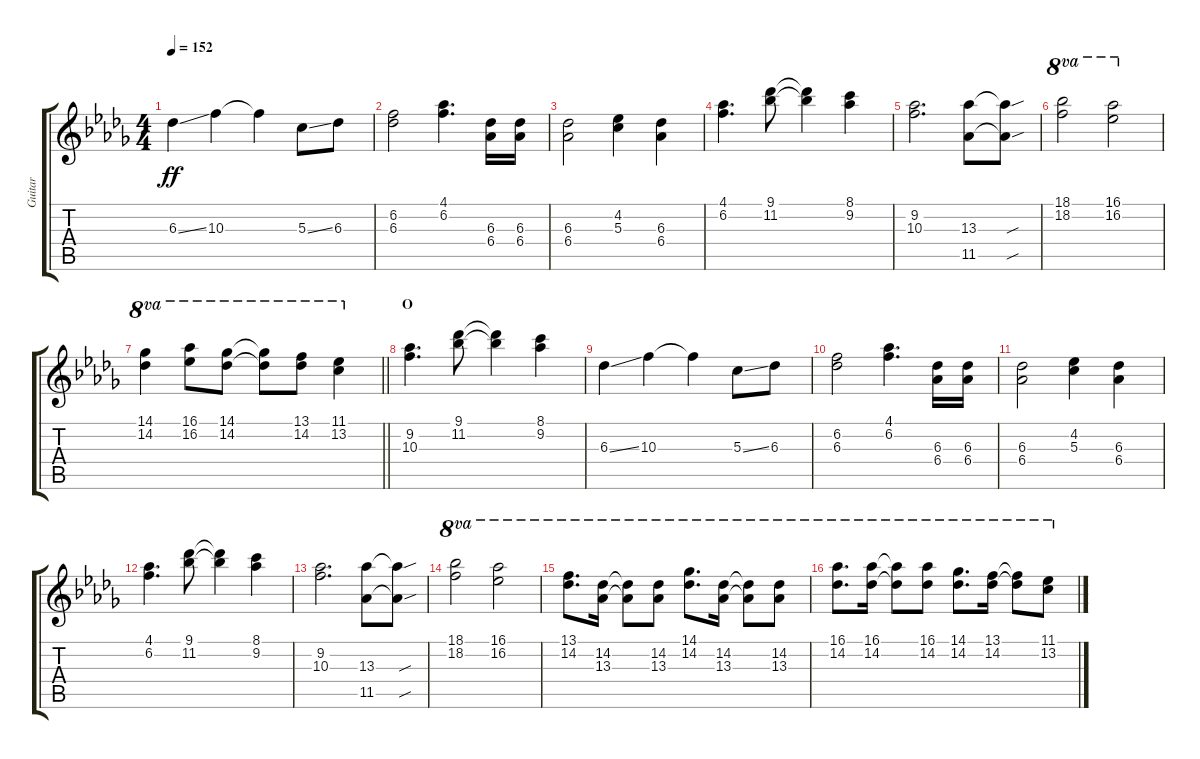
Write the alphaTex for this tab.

\track ("Guitar" "Guitar") {instrument distortionguitar}
\staff {score tabs}
\tuning (E4 B3 G3 D3 A2 E2) {hide}
\ts (4 4)
\tempo 152
\clef g2
\ks db
6.3{ss}.4{dy ff} 10.3.4 10.3{t}.4 5.3{ss}.8 6.3.8 |
(6.2 6.3).2 (4.1 6.2).4{d} (6.3 6.4).16 (6.3 6.4).16 |
(6.3 6.4).2 (4.2 5.3).4 (6.3 6.4).4 |
(4.1 6.2).4{d} (9.1 11.2).8 (9.1{t} 11.2{t}).4 (8.1 9.2).4 |
(9.2 10.3).2{d} (13.3 11.5).8 (13.3{sou t} 11.5{sou t}).8 |
(18.1 18.2).2{ot 8va} (16.1 16.2).2{ot 8va} |
\barLineRight lightlight
(14.1 14.2).4{ot 8va} (16.1 16.2).8{ot 8va} (14.1 14.2).8{ot 8va} (14.1{t} 14.2{t}).8{ot 8va} (13.1 14.2).8{ot 8va} (11.1 13.2).4{ot 8va} |
\section ("" "O")
(9.2 10.3).4{d} (9.1 11.2).8 (9.1{t} 11.2{t}).4 (8.1 9.2).4 |
6.3{ss}.4 10.3.4 10.3{t}.4 5.3{ss}.8 6.3.8 |
(6.2 6.3).2 (4.1 6.2).4{d} (6.3 6.4).16 (6.3 6.4).16 |
(6.3 6.4).2 (4.2 5.3).4 (6.3 6.4).4 |
(4.1 6.2).4{d} (9.1 11.2).8 (9.1{t} 11.2{t}).4 (8.1 9.2).4 |
(9.2 10.3).2{d} (13.3 11.5).8 (13.3{sou t} 11.5{sou t}).8 |
(18.1 18.2).2{ot 8va} (16.1 16.2).2{ot 8va} |
(13.1 14.2).8{d ot 8va} (14.2 13.3).16{ot 8va} (14.2{t} 13.3{t}).8{ot 8va} (14.2 13.3).8{ot 8va} (14.1 14.2).8{d ot 8va} (14.2 13.3).16{ot 8va} (14.2{t} 13.3{t}).8{ot 8va} (14.2 13.3).8{ot 8va} |
(16.1 14.2).8{d ot 8va} (16.1 14.2).16{ot 8va} (16.1{t} 14.2{t}).8{ot 8va} (16.1 14.2).8{ot 8va} (14.1 14.2).8{d ot 8va} (13.1 14.2).16{ot 8va} (13.1{t} 14.2{t}).8{ot 8va} (11.1 13.2).8{ot 8va}
